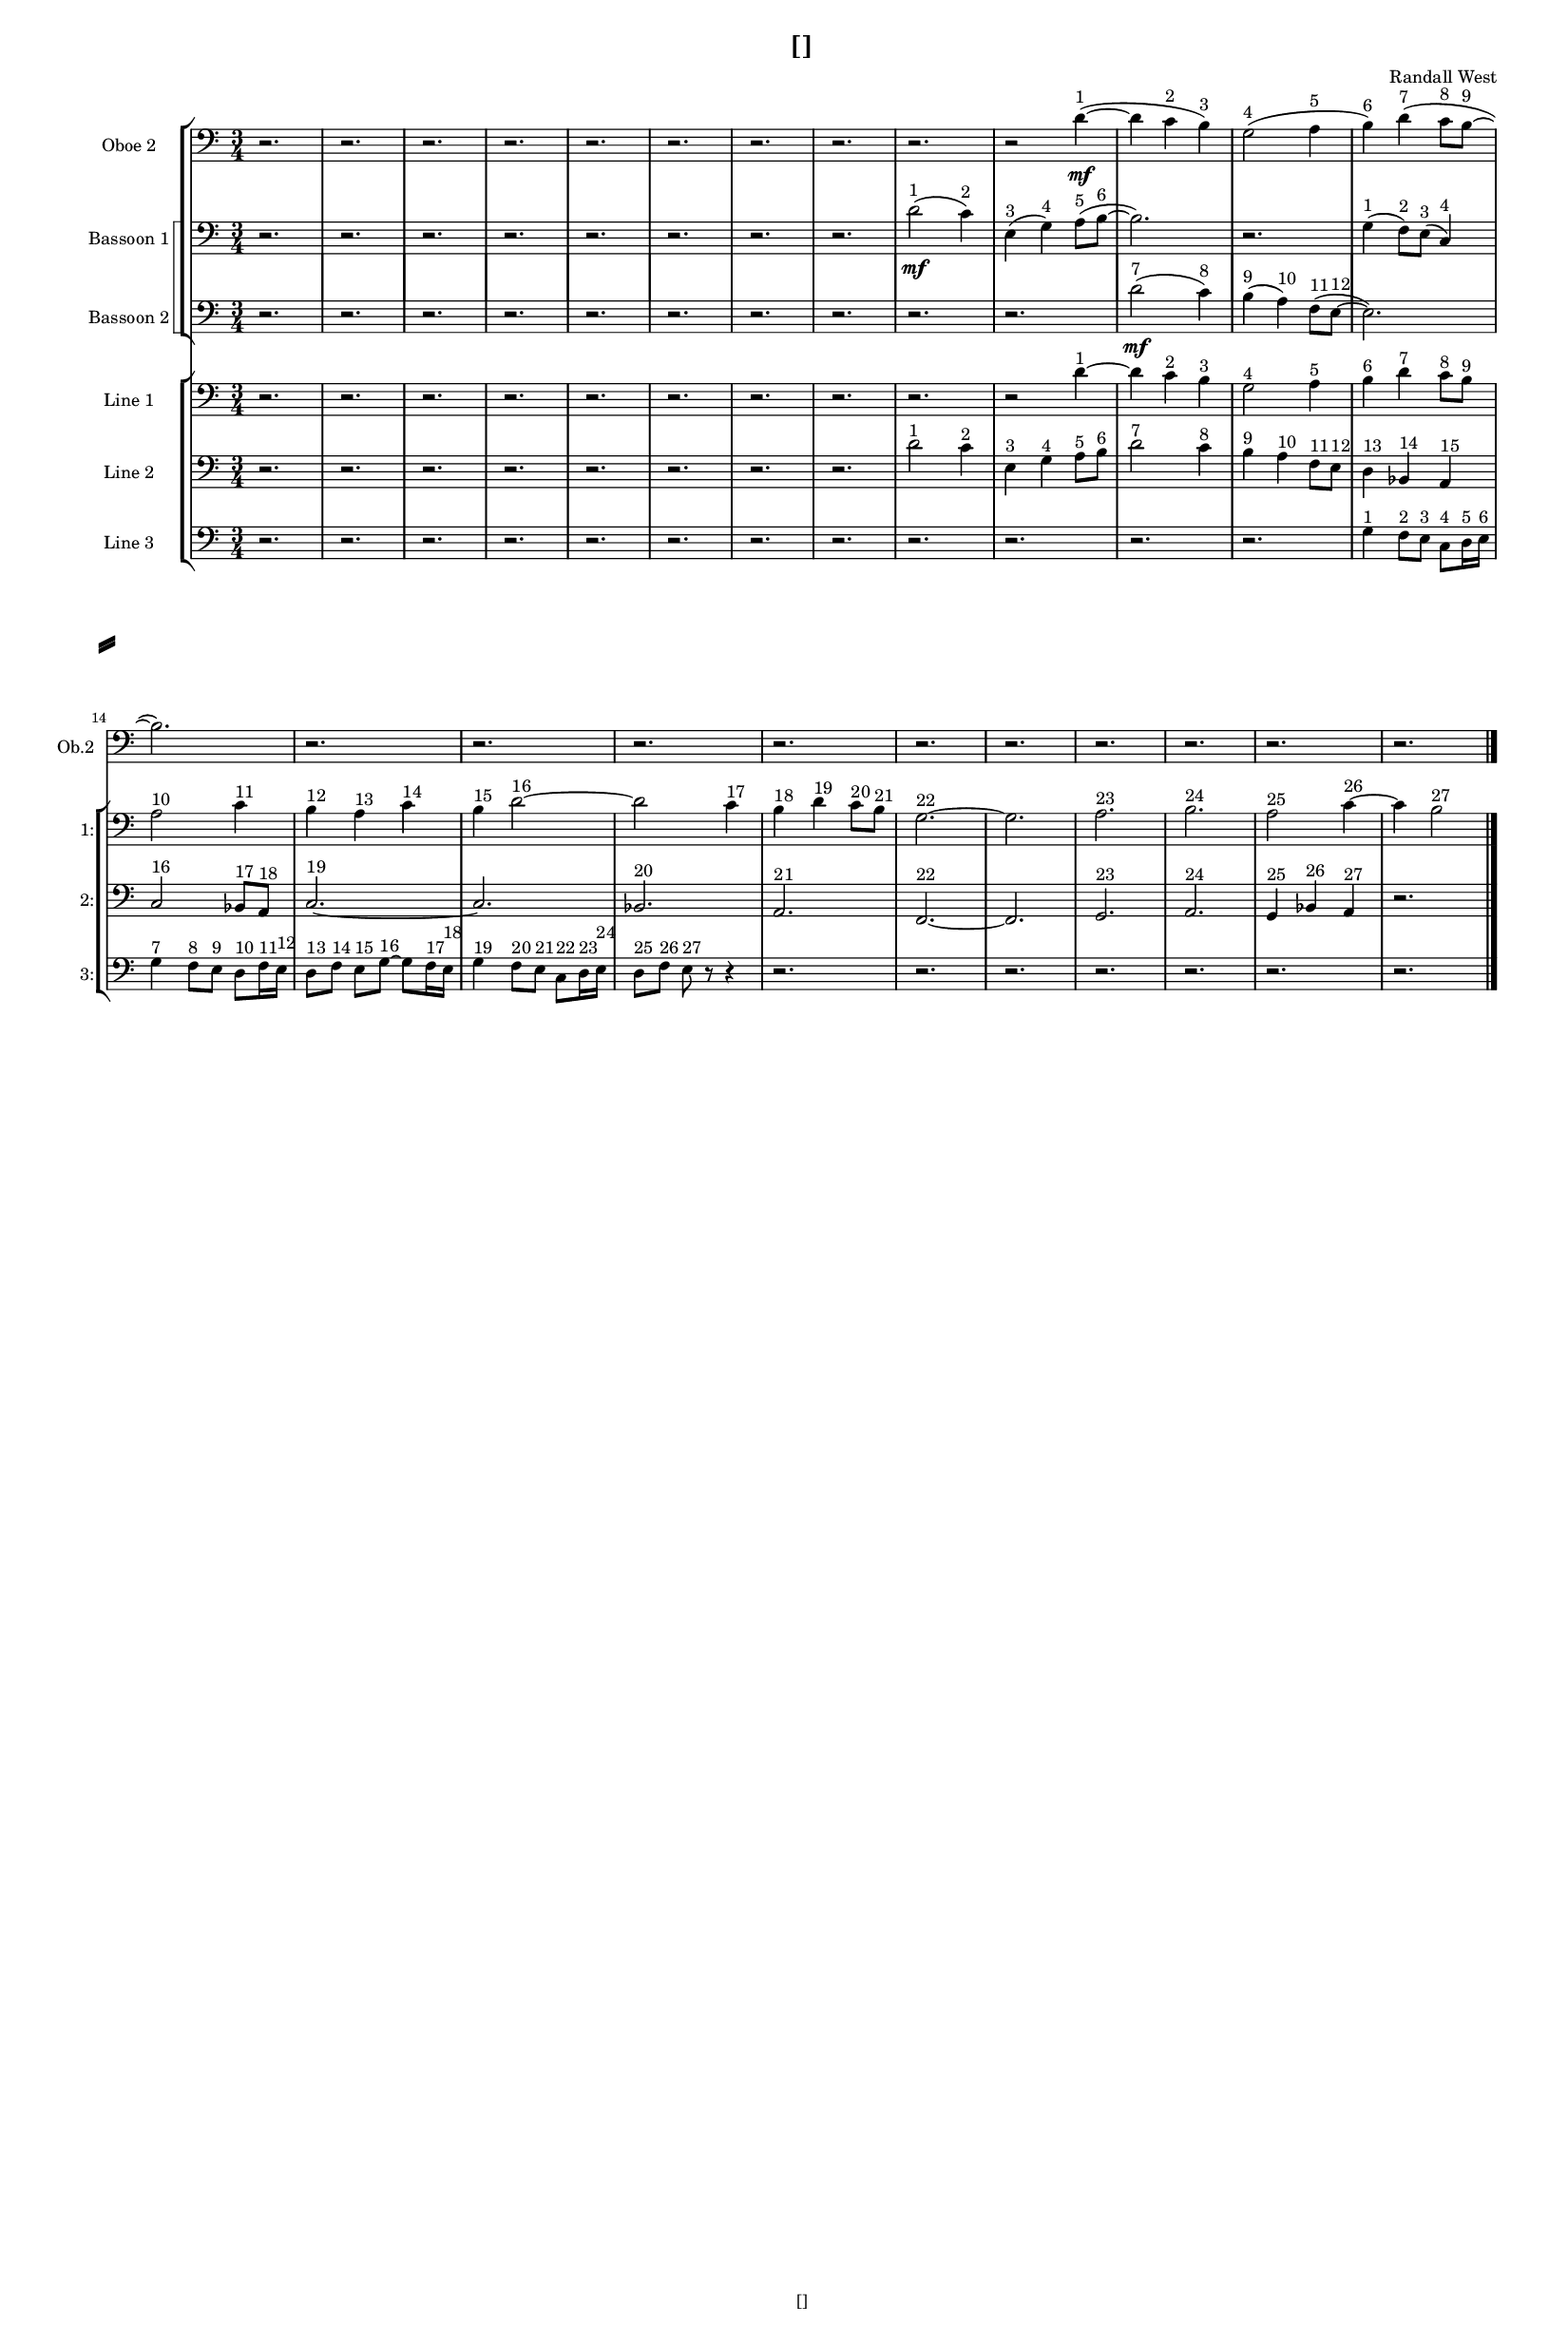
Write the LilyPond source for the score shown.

% 2016-09-16 01:12

\version "2.18.2"
\language "english"

#(set-global-staff-size 16)

\header {
    composer = \markup { "Randall West" }
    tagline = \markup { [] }
    title = \markup { [] }
}

\layout {
    \context {
        \Staff \RemoveEmptyStaves
        \override VerticalAxisGroup.remove-first = ##t
    }
    \context {
        \RhythmicStaff \RemoveEmptyStaves
        \override VerticalAxisGroup.remove-first = ##t
    }
    \context {
        \Staff \RemoveEmptyStaves
        \override VerticalAxisGroup.remove-first = ##t
    }
    \context {
        \RhythmicStaff \RemoveEmptyStaves
        \override VerticalAxisGroup.remove-first = ##t
    }
}

\paper {
    bottom-margin = 0.5\in
    left-margin = 0.75\in
    paper-height = 17\in
    paper-width = 11\in
    right-margin = 0.5\in
    system-separator-markup = \slashSeparator
    system-system-spacing = #'((basic-distance . 0) (minimum-distance . 0) (padding . 20) (stretchability . 0))
    top-margin = 0.5\in
}

\score {
    \new Score <<
        \new StaffGroup <<
            \new StaffGroup \with {
                systemStartDelimiter = #'SystemStartSquare
            } <<
                \new Staff {
                    \set Staff.instrumentName = \markup { "Flute 1" }
                    \set Staff.shortInstrumentName = \markup { Fl.1 }
                    {
                        \numericTimeSignature
                        \time 3/4
                        \bar "||"
                        \accidentalStyle modern-cautionary
                        R2. * 24
                    }
                }
                \new Staff {
                    \set Staff.instrumentName = \markup { "Flute 2" }
                    \set Staff.shortInstrumentName = \markup { Fl.2 }
                    {
                        \numericTimeSignature
                        \time 3/4
                        \bar "||"
                        \accidentalStyle modern-cautionary
                        R2. * 24
                    }
                }
                \new Staff {
                    \set Staff.instrumentName = \markup { "Flute 3" }
                    \set Staff.shortInstrumentName = \markup { Fl.3 }
                    {
                        \numericTimeSignature
                        \time 3/4
                        \bar "||"
                        \accidentalStyle modern-cautionary
                        R2. * 24
                    }
                }
            >>
            \new StaffGroup \with {
                systemStartDelimiter = #'SystemStartSquare
            } <<
                \new Staff {
                    \set Staff.instrumentName = \markup { "Oboe 1" }
                    \set Staff.shortInstrumentName = \markup { Ob.1 }
                    {
                        \numericTimeSignature
                        \time 3/4
                        \bar "||"
                        \accidentalStyle modern-cautionary
                        R2. * 24
                    }
                }
                \new Staff {
                    \set Staff.instrumentName = \markup { "Oboe 2" }
                    \set Staff.shortInstrumentName = \markup { Ob.2 }
                    {
                        \numericTimeSignature
                        \time 3/4
                        \bar "||"
                        \accidentalStyle modern-cautionary
                        \clef bass
                        r2.
                        r2.
                        r2.
                        r2.
                        r2.
                        r2.
                        r2.
                        r2.
                        r2.
                        r2
                        d'4 \mf ~ ( ^ \markup { 1 }
                        d'4
                        c'4 ^ \markup { 2 }
                        b4 ) ^ \markup { 3 }
                        g2 ( ^ \markup { 4 }
                        a4 ^ \markup { 5 }
                        b4 ) ^ \markup { 6 }
                        d'4 ( ^ \markup { 7 }
                        c'8 [ ^ \markup { 8 }
                        b8 ~ ] ^ \markup { 9 }
                        b2. )
                        r2.
                        r2.
                        r2.
                        r2.
                        r2.
                        r2.
                        r2.
                        r2.
                        r2.
                        r2.
                    }
                }
            >>
            \new StaffGroup \with {
                systemStartDelimiter = #'SystemStartSquare
            } <<
                \new Staff {
                    \set Staff.instrumentName = \markup { "Clarinet 1" }
                    \set Staff.shortInstrumentName = \markup { Cl.1 }
                    {
                        \numericTimeSignature
                        \time 3/4
                        \bar "||"
                        \accidentalStyle modern-cautionary
                        R2. * 24
                    }
                }
                \new Staff {
                    \set Staff.instrumentName = \markup { "Clarinet 2" }
                    \set Staff.shortInstrumentName = \markup { Cl.2 }
                    {
                        \numericTimeSignature
                        \time 3/4
                        \bar "||"
                        \accidentalStyle modern-cautionary
                        R2. * 24
                    }
                }
            >>
            \new StaffGroup \with {
                systemStartDelimiter = #'SystemStartSquare
            } <<
                \new Staff {
                    \clef "bass"
                    \set Staff.instrumentName = \markup { "Bassoon 1" }
                    \set Staff.shortInstrumentName = \markup { Bsn.1 }
                    {
                        \numericTimeSignature
                        \time 3/4
                        \bar "||"
                        \accidentalStyle modern-cautionary
                        \clef bass
                        r2.
                        r2.
                        r2.
                        r2.
                        r2.
                        r2.
                        r2.
                        r2.
                        d'2 \mf ( ^ \markup { 1 }
                        c'4 ) ^ \markup { 2 }
                        e4 ( ^ \markup { 3 }
                        g4 ) ^ \markup { 4 }
                        a8 [ ( ^ \markup { 5 }
                        b8 ~ ] ^ \markup { 6 }
                        b2. )
                        r2.
                        g4 ( ^ \markup { 1 }
                        f8 ) [ ^ \markup { 2 }
                        e8 ] ( ^ \markup { 3 }
                        c4 ) ^ \markup { 4 }
                        r2.
                        r2.
                        r2.
                        r2.
                        r2.
                        r2.
                        r2.
                        r2.
                        r2.
                        r2.
                        r2.
                    }
                }
                \new Staff {
                    \clef "bass"
                    \set Staff.instrumentName = \markup { "Bassoon 2" }
                    \set Staff.shortInstrumentName = \markup { Bsn.2 }
                    {
                        \numericTimeSignature
                        \time 3/4
                        \bar "||"
                        \accidentalStyle modern-cautionary
                        \clef bass
                        r2.
                        r2.
                        r2.
                        r2.
                        r2.
                        r2.
                        r2.
                        r2.
                        r2.
                        r2.
                        d'2 \mf ( ^ \markup { 7 }
                        c'4 ) ^ \markup { 8 }
                        b4 ( ^ \markup { 9 }
                        a4 ) ^ \markup { 10 }
                        f8 [ ( ^ \markup { 11 }
                        e8 ~ ] ^ \markup { 12 }
                        e2. )
                        r2.
                        r2.
                        r2.
                        r2.
                        r2.
                        r2.
                        r2.
                        r2.
                        r2.
                        r2.
                        r2.
                    }
                }
            >>
        >>
        \new StaffGroup <<
            \new StaffGroup \with {
                systemStartDelimiter = #'SystemStartSquare
            } <<
                \new Staff {
                    \set Staff.instrumentName = \markup { "Horn in F 1" }
                    \set Staff.shortInstrumentName = \markup { Hn.1 }
                    {
                        \numericTimeSignature
                        \time 3/4
                        \bar "||"
                        \accidentalStyle modern-cautionary
                        R2. * 24
                    }
                }
                \new Staff {
                    \set Staff.instrumentName = \markup { "Horn in F 2" }
                    \set Staff.shortInstrumentName = \markup { Hn.2 }
                    {
                        \numericTimeSignature
                        \time 3/4
                        \bar "||"
                        \accidentalStyle modern-cautionary
                        R2. * 24
                    }
                }
            >>
            \new StaffGroup \with {
                systemStartDelimiter = #'SystemStartSquare
            } <<
                \new Staff {
                    \set Staff.instrumentName = \markup { "Trumpet in C 1" }
                    \set Staff.shortInstrumentName = \markup { Tpt.1 }
                    {
                        \numericTimeSignature
                        \time 3/4
                        \bar "||"
                        \accidentalStyle modern-cautionary
                        R2. * 24
                    }
                }
                \new Staff {
                    \set Staff.instrumentName = \markup { "Trumpet in C 2" }
                    \set Staff.shortInstrumentName = \markup { Tpt.2 }
                    {
                        \numericTimeSignature
                        \time 3/4
                        \bar "||"
                        \accidentalStyle modern-cautionary
                        R2. * 24
                    }
                }
            >>
            \new StaffGroup \with {
                systemStartDelimiter = #'SystemStartSquare
            } <<
                \new Staff {
                    \clef "bass"
                    \set Staff.instrumentName = \markup { "Tenor Trombone 1" }
                    \set Staff.shortInstrumentName = \markup { Tbn.1 }
                    {
                        \numericTimeSignature
                        \time 3/4
                        \bar "||"
                        \accidentalStyle modern-cautionary
                        R2. * 24
                    }
                }
                \new Staff {
                    \clef "bass"
                    \set Staff.instrumentName = \markup { "Tenor Trombone 2" }
                    \set Staff.shortInstrumentName = \markup { Tbn.2 }
                    {
                        \numericTimeSignature
                        \time 3/4
                        \bar "||"
                        \accidentalStyle modern-cautionary
                        R2. * 24
                    }
                }
            >>
            \new Staff {
                \clef "bass"
                \set Staff.instrumentName = \markup { Tuba }
                \set Staff.shortInstrumentName = \markup { Tba }
                {
                    \numericTimeSignature
                    \time 3/4
                    \bar "||"
                    \accidentalStyle modern-cautionary
                    R2. * 24
                }
            }
        >>
        \new StaffGroup <<
            \new RhythmicStaff {
                \clef "percussion"
                \set Staff.instrumentName = \markup { "Percussion 1" }
                \set Staff.shortInstrumentName = \markup { Perc.1 }
                {
                    \numericTimeSignature
                    \time 3/4
                    \bar "||"
                    \accidentalStyle modern-cautionary
                    R2. * 24
                }
            }
            \new RhythmicStaff {
                \clef "percussion"
                \set Staff.instrumentName = \markup { "Percussion 2" }
                \set Staff.shortInstrumentName = \markup { Perc.2 }
                {
                    \numericTimeSignature
                    \time 3/4
                    \bar "||"
                    \accidentalStyle modern-cautionary
                    R2. * 24
                }
            }
        >>
        \new StaffGroup <<
            \new StaffGroup \with {
                systemStartDelimiter = #'SystemStartSquare
            } <<
                \new Staff {
                    \set Staff.instrumentName = \markup { "Violin I Div 1" }
                    \set Staff.shortInstrumentName = \markup { Vln.I.1 }
                    {
                        \numericTimeSignature
                        \time 3/4
                        \bar "||"
                        \accidentalStyle modern-cautionary
                        R2. * 24
                    }
                }
                \new Staff {
                    \set Staff.instrumentName = \markup { "Violin I Div 2" }
                    \set Staff.shortInstrumentName = \markup { Vln.I.2 }
                    {
                        \numericTimeSignature
                        \time 3/4
                        \bar "||"
                        \accidentalStyle modern-cautionary
                        R2. * 24
                    }
                }
            >>
            \new StaffGroup \with {
                systemStartDelimiter = #'SystemStartSquare
            } <<
                \new Staff {
                    \set Staff.instrumentName = \markup { "Violin II Div 1" }
                    \set Staff.shortInstrumentName = \markup { Vln.II.1 }
                    {
                        \numericTimeSignature
                        \time 3/4
                        \bar "||"
                        \accidentalStyle modern-cautionary
                        R2. * 24
                    }
                }
                \new Staff {
                    \set Staff.instrumentName = \markup { "Violin II Div 2" }
                    \set Staff.shortInstrumentName = \markup { Vln.II.2 }
                    {
                        \numericTimeSignature
                        \time 3/4
                        \bar "||"
                        \accidentalStyle modern-cautionary
                        R2. * 24
                    }
                }
            >>
            \new StaffGroup \with {
                systemStartDelimiter = #'SystemStartSquare
            } <<
                \new Staff {
                    \clef "alto"
                    \set Staff.instrumentName = \markup { "Viola Div 1" }
                    \set Staff.shortInstrumentName = \markup { Vla.1 }
                    {
                        \numericTimeSignature
                        \time 3/4
                        \bar "||"
                        \accidentalStyle modern-cautionary
                        R2. * 24
                    }
                }
                \new Staff {
                    \clef "alto"
                    \set Staff.instrumentName = \markup { "Viola Div 2" }
                    \set Staff.shortInstrumentName = \markup { Vla.2 }
                    {
                        \numericTimeSignature
                        \time 3/4
                        \bar "||"
                        \accidentalStyle modern-cautionary
                        R2. * 24
                    }
                }
            >>
            \new StaffGroup \with {
                systemStartDelimiter = #'SystemStartSquare
            } <<
                \new Staff {
                    \clef "bass"
                    \set Staff.instrumentName = \markup { "Cello Div 1" }
                    \set Staff.shortInstrumentName = \markup { Vc.1 }
                    {
                        \numericTimeSignature
                        \time 3/4
                        \bar "||"
                        \accidentalStyle modern-cautionary
                        R2. * 24
                    }
                }
                \new Staff {
                    \clef "bass"
                    \set Staff.instrumentName = \markup { "Cello Div 2" }
                    \set Staff.shortInstrumentName = \markup { Vc.2 }
                    {
                        \numericTimeSignature
                        \time 3/4
                        \bar "||"
                        \accidentalStyle modern-cautionary
                        R2. * 24
                    }
                }
            >>
            \new Staff {
                \clef "bass"
                \set Staff.instrumentName = \markup { Bass }
                \set Staff.shortInstrumentName = \markup { Cb }
                {
                    \numericTimeSignature
                    \time 3/4
                    \bar "||"
                    \accidentalStyle modern-cautionary
                    R2. * 24
                }
            }
        >>
        \new StaffGroup <<
            \new Staff {
                \set Staff.instrumentName = \markup { "Line 1" }
                \set Staff.shortInstrumentName = \markup { 1: }
                {
                    \numericTimeSignature
                    \time 3/4
                    \bar "||"
                    \accidentalStyle modern-cautionary
                    \clef bass
                    r2.
                    r2.
                    r2.
                    r2.
                    r2.
                    r2.
                    r2.
                    r2.
                    r2.
                    r2
                    d'4 ~ ^ \markup { 1 }
                    d'4
                    c'4 ^ \markup { 2 }
                    b4 ^ \markup { 3 }
                    g2 ^ \markup { 4 }
                    a4 ^ \markup { 5 }
                    b4 ^ \markup { 6 }
                    d'4 ^ \markup { 7 }
                    c'8 [ ^ \markup { 8 }
                    b8 ] ^ \markup { 9 }
                    a2 ^ \markup { 10 }
                    c'4 ^ \markup { 11 }
                    b4 ^ \markup { 12 }
                    a4 ^ \markup { 13 }
                    c'4 ^ \markup { 14 }
                    b4 ^ \markup { 15 }
                    d'2 ~ ^ \markup { 16 }
                    d'2
                    c'4 ^ \markup { 17 }
                    b4 ^ \markup { 18 }
                    d'4 ^ \markup { 19 }
                    c'8 [ ^ \markup { 20 }
                    b8 ] ^ \markup { 21 }
                    g2. ~ ^ \markup { 22 }
                    g2.
                    a2. ^ \markup { 23 }
                    b2. ^ \markup { 24 }
                    a2 ^ \markup { 25 }
                    c'4 ~ ^ \markup { 26 }
                    c'4
                    b2 ^ \markup { 27 }
                }
            }
            \new Staff {
                \set Staff.instrumentName = \markup { "Line 2" }
                \set Staff.shortInstrumentName = \markup { 2: }
                {
                    \numericTimeSignature
                    \time 3/4
                    \bar "||"
                    \accidentalStyle modern-cautionary
                    \clef bass
                    r2.
                    r2.
                    r2.
                    r2.
                    r2.
                    r2.
                    r2.
                    r2.
                    d'2 ^ \markup { 1 }
                    c'4 ^ \markup { 2 }
                    e4 ^ \markup { 3 }
                    g4 ^ \markup { 4 }
                    a8 [ ^ \markup { 5 }
                    b8 ] ^ \markup { 6 }
                    d'2 ^ \markup { 7 }
                    c'4 ^ \markup { 8 }
                    b4 ^ \markup { 9 }
                    a4 ^ \markup { 10 }
                    f8 [ ^ \markup { 11 }
                    e8 ] ^ \markup { 12 }
                    d4 ^ \markup { 13 }
                    bf,4 ^ \markup { 14 }
                    a,4 ^ \markup { 15 }
                    c2 ^ \markup { 16 }
                    bf,8 [ ^ \markup { 17 }
                    a,8 ] ^ \markup { 18 }
                    c2. ~ ^ \markup { 19 }
                    c2.
                    bf,2. ^ \markup { 20 }
                    a,2. ^ \markup { 21 }
                    f,2. ~ ^ \markup { 22 }
                    f,2.
                    g,2. ^ \markup { 23 }
                    a,2. ^ \markup { 24 }
                    g,4 ^ \markup { 25 }
                    bf,4 ^ \markup { 26 }
                    a,4 ^ \markup { 27 }
                    r2.
                }
            }
            \new Staff {
                \set Staff.instrumentName = \markup { "Line 3" }
                \set Staff.shortInstrumentName = \markup { 3: }
                {
                    \numericTimeSignature
                    \time 3/4
                    \bar "||"
                    \accidentalStyle modern-cautionary
                    \clef bass
                    r2.
                    r2.
                    r2.
                    r2.
                    r2.
                    r2.
                    r2.
                    r2.
                    r2.
                    r2.
                    r2.
                    r2.
                    g4 ^ \markup { 1 }
                    f8 [ ^ \markup { 2 }
                    e8 ] ^ \markup { 3 }
                    c8 [ ^ \markup { 4 }
                    d16 ^ \markup { 5 }
                    e16 ] ^ \markup { 6 }
                    g4 ^ \markup { 7 }
                    f8 [ ^ \markup { 8 }
                    e8 ] ^ \markup { 9 }
                    d8 [ ^ \markup { 10 }
                    f16 ^ \markup { 11 }
                    e16 ] ^ \markup { 12 }
                    d8 [ ^ \markup { 13 }
                    f8 ] ^ \markup { 14 }
                    e8 [ ^ \markup { 15 }
                    g8 ~ ] ^ \markup { 16 }
                    g8 [
                    f16 ^ \markup { 17 }
                    e16 ] ^ \markup { 18 }
                    g4 ^ \markup { 19 }
                    f8 [ ^ \markup { 20 }
                    e8 ] ^ \markup { 21 }
                    c8 [ ^ \markup { 22 }
                    d16 ^ \markup { 23 }
                    e16 ] ^ \markup { 24 }
                    d8 [ ^ \markup { 25 }
                    f8 ] ^ \markup { 26 }
                    e8 ^ \markup { 27 }
                    r8
                    r4
                    r2.
                    r2.
                    r2.
                    r2.
                    r2.
                    r2.
                    r2.
                }
            }
            \new Staff {
                \set Staff.instrumentName = \markup { "Line 4" }
                \set Staff.shortInstrumentName = \markup { 4: }
                {
                    \numericTimeSignature
                    \time 3/4
                    \bar "||"
                    \accidentalStyle modern-cautionary
                    R2. * 24
                }
            }
            \new Staff {
                \set Staff.instrumentName = \markup { "Line 5" }
                \set Staff.shortInstrumentName = \markup { 5: }
                {
                    \numericTimeSignature
                    \time 3/4
                    \bar "||"
                    \accidentalStyle modern-cautionary
                    R2. * 24
                }
            }
            \new Staff {
                \set Staff.instrumentName = \markup { "Line 6" }
                \set Staff.shortInstrumentName = \markup { 6: }
                {
                    \numericTimeSignature
                    \time 3/4
                    \bar "||"
                    \accidentalStyle modern-cautionary
                    R2. * 24
                }
            }
            \new Staff {
                \set Staff.instrumentName = \markup { "Line 7" }
                \set Staff.shortInstrumentName = \markup { 7: }
                {
                    \numericTimeSignature
                    \time 3/4
                    \bar "||"
                    \accidentalStyle modern-cautionary
                    R2. * 24
                }
            }
            \new Staff {
                \set Staff.instrumentName = \markup { "Line 8" }
                \set Staff.shortInstrumentName = \markup { 8: }
                {
                    \numericTimeSignature
                    \time 3/4
                    \bar "||"
                    \accidentalStyle modern-cautionary
                    R2. * 24
                }
            }
            \new Staff {
                \set Staff.instrumentName = \markup { "Line 9" }
                \set Staff.shortInstrumentName = \markup { 9: }
                {
                    \numericTimeSignature
                    \time 3/4
                    \bar "||"
                    \accidentalStyle modern-cautionary
                    R2. * 24
                    \bar "|."
                }
            }
        >>
    >>
}